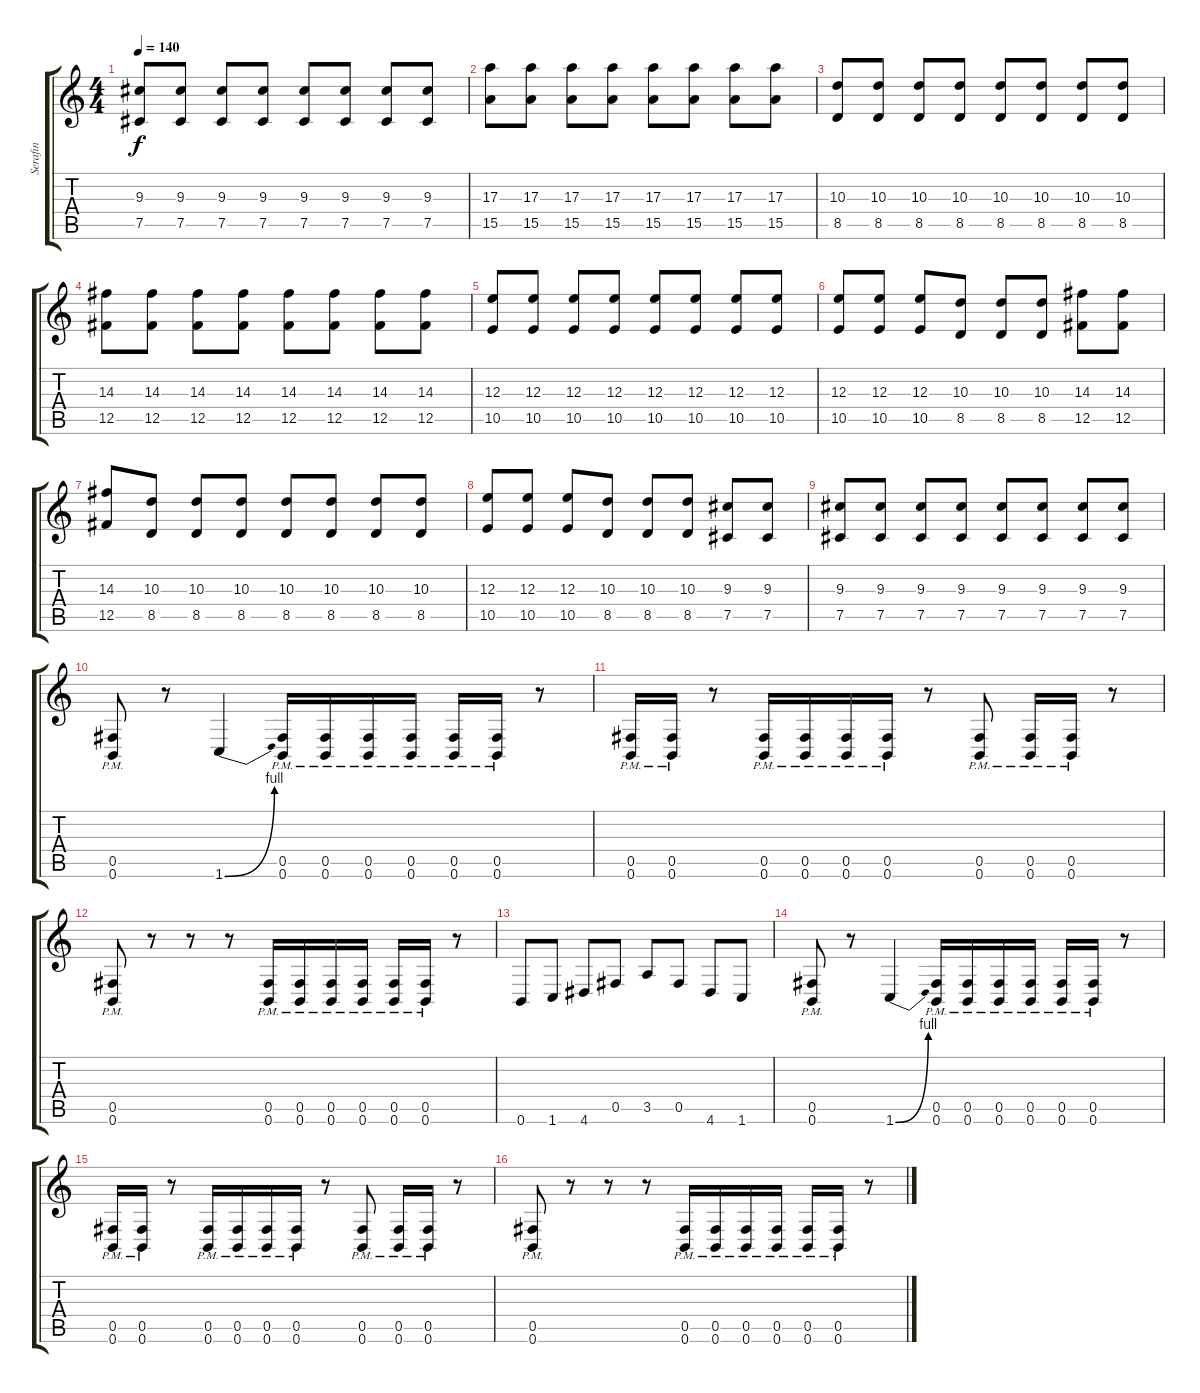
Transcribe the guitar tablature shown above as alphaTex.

\track ("Serafin" "Serafin") {instrument distortionguitar}
\staff {score tabs}
\tuning (Db4 Ab3 E3 B2 Gb2 B1) {hide}
\ts (4 4)
\tempo 140
\clef g2
\ks c
(9.3 7.5).8{dy f} (9.3 7.5).8 (9.3 7.5).8 (9.3 7.5).8 (9.3 7.5).8 (9.3 7.5).8 (9.3 7.5).8 (9.3 7.5).8 |
(17.3 15.5).8 (17.3 15.5).8 (17.3 15.5).8 (17.3 15.5).8 (17.3 15.5).8 (17.3 15.5).8 (17.3 15.5).8 (17.3 15.5).8 |
(10.3 8.5).8 (10.3 8.5).8 (10.3 8.5).8 (10.3 8.5).8 (10.3 8.5).8 (10.3 8.5).8 (10.3 8.5).8 (10.3 8.5).8 |
(14.3 12.5).8 (14.3 12.5).8 (14.3 12.5).8 (14.3 12.5).8 (14.3 12.5).8 (14.3 12.5).8 (14.3 12.5).8 (14.3 12.5).8 |
(12.3 10.5).8 (12.3 10.5).8 (12.3 10.5).8 (12.3 10.5).8 (12.3 10.5).8 (12.3 10.5).8 (12.3 10.5).8 (12.3 10.5).8 |
(12.3 10.5).8 (12.3 10.5).8 (12.3 10.5).8 (10.3 8.5).8 (10.3 8.5).8 (10.3 8.5).8 (14.3 12.5).8 (14.3 12.5).8 |
(14.3 12.5).8 (10.3 8.5).8 (10.3 8.5).8 (10.3 8.5).8 (10.3 8.5).8 (10.3 8.5).8 (10.3 8.5).8 (10.3 8.5).8 |
(12.3 10.5).8 (12.3 10.5).8 (12.3 10.5).8 (10.3 8.5).8 (10.3 8.5).8 (10.3 8.5).8 (9.3 7.5).8 (9.3 7.5).8 |
(9.3 7.5).8 (9.3 7.5).8 (9.3 7.5).8 (9.3 7.5).8 (9.3 7.5).8 (9.3 7.5).8 (9.3 7.5).8 (9.3 7.5).8 |
(0.5{pm} 0.6{pm}).8 r.8 1.6{be (bend 0 0 60 4)}.4 (0.5{pm} 0.6{pm}).16 (0.5{pm} 0.6{pm}).16 (0.5{pm} 0.6{pm}).16 (0.5{pm} 0.6{pm}).16 (0.5{pm} 0.6{pm}).16 (0.5{pm} 0.6{pm}).16 r.8 |
(0.5{pm} 0.6{pm}).16 (0.5{pm} 0.6{pm}).16 r.8 (0.5{pm} 0.6{pm}).16 (0.5{pm} 0.6{pm}).16 (0.5{pm} 0.6{pm}).16 (0.5{pm} 0.6{pm}).16 r.8 (0.5{pm} 0.6{pm}).8 (0.5{pm} 0.6{pm}).16 (0.5{pm} 0.6{pm}).16 r.8 |
(0.5{pm} 0.6{pm}).8 r.8 r.8 r.8 (0.5{pm} 0.6{pm}).16 (0.5{pm} 0.6{pm}).16 (0.5{pm} 0.6{pm}).16 (0.5{pm} 0.6{pm}).16 (0.5{pm} 0.6{pm}).16 (0.5{pm} 0.6{pm}).16 r.8 |
0.6.8 1.6.8 4.6.8 0.5.8 3.5.8 0.5.8 4.6.8 1.6.8 |
(0.5{pm} 0.6{pm}).8 r.8 1.6{be (bend 0 0 60 4)}.4 (0.5{pm} 0.6{pm}).16 (0.5{pm} 0.6{pm}).16 (0.5{pm} 0.6{pm}).16 (0.5{pm} 0.6{pm}).16 (0.5{pm} 0.6{pm}).16 (0.5{pm} 0.6{pm}).16 r.8 |
(0.5{pm} 0.6{pm}).16 (0.5{pm} 0.6{pm}).16 r.8 (0.5{pm} 0.6{pm}).16 (0.5{pm} 0.6{pm}).16 (0.5{pm} 0.6{pm}).16 (0.5{pm} 0.6{pm}).16 r.8 (0.5{pm} 0.6{pm}).8 (0.5{pm} 0.6{pm}).16 (0.5{pm} 0.6{pm}).16 r.8 |
(0.5{pm} 0.6{pm}).8 r.8 r.8 r.8 (0.5{pm} 0.6{pm}).16 (0.5{pm} 0.6{pm}).16 (0.5{pm} 0.6{pm}).16 (0.5{pm} 0.6{pm}).16 (0.5{pm} 0.6{pm}).16 (0.5{pm} 0.6{pm}).16 r.8
